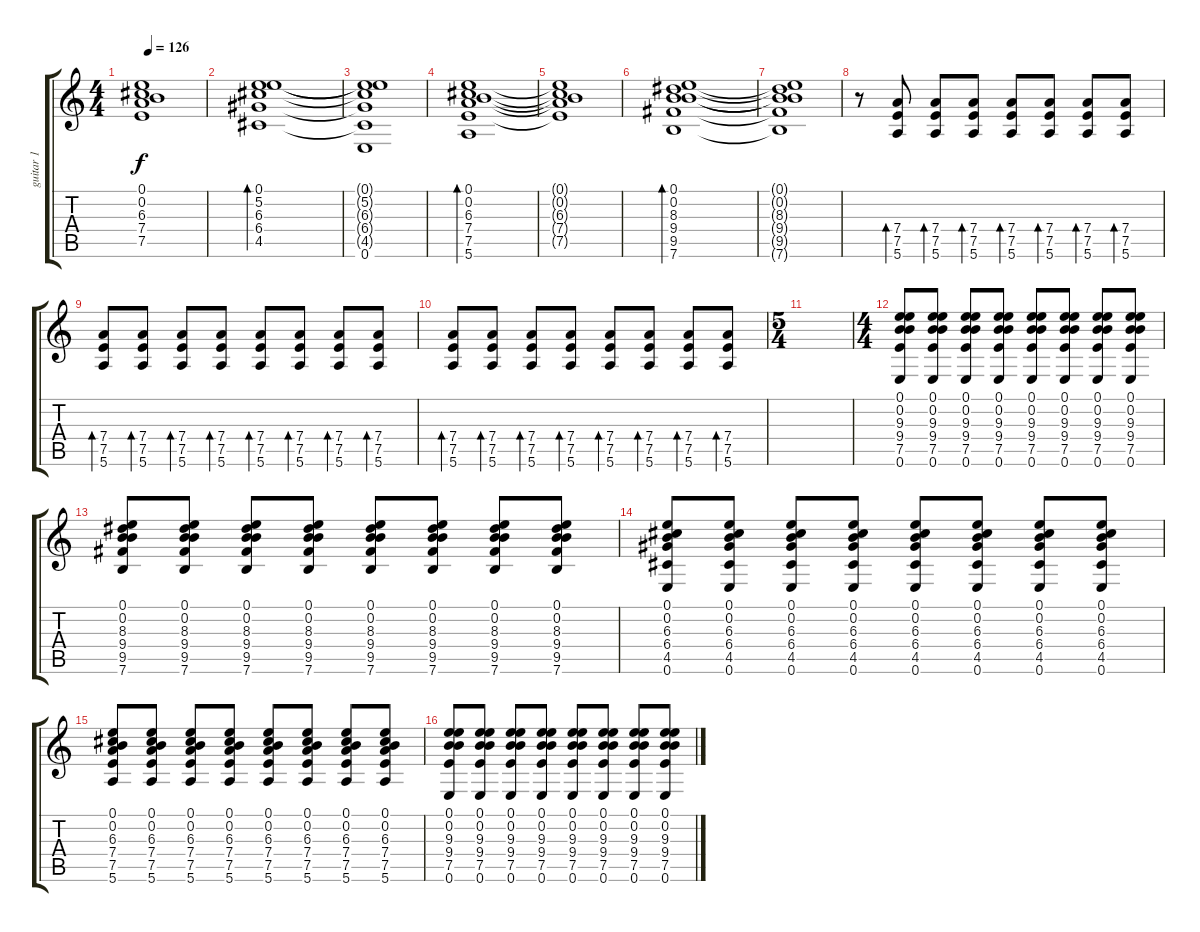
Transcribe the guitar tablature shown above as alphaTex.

\track ("guitar 1" "guitar 1") {instrument overdrivenguitar}
\staff {score tabs}
\tuning (E4 B3 G3 D3 A2 E2) {hide}
\ts (4 4)
\tempo 126
\clef g2
\ks c
(0.1{t} 0.2{t} 6.3{t} 7.4{t} 7.5{t}).1{dy f} |
(0.1 5.2 6.3 6.4 4.5).1{bd 240} |
(0.1{t} 5.2{t} 6.3{t} 6.4{t} 4.5{t} 0.6).1 |
(0.1 0.2 6.3 7.4 7.5 5.6).1{bd 240} |
(0.1{t} 0.2{t} 6.3{t} 7.4{t} 7.5{t}).1 |
(0.1 0.2 8.3 9.4 9.5 7.6).1{bd 240} |
(0.1{t} 0.2{t} 8.3{t} 9.4{t} 9.5{t} 7.6{t}).1 |
r.8{volume 13} (7.4 7.5 5.6).8{bd 60} (7.4 7.5 5.6).8{bd 60} (7.4 7.5 5.6).8{bd 60} (7.4 7.5 5.6).8{bd 60} (7.4 7.5 5.6).8{bd 60} (7.4 7.5 5.6).8{bd 60} (7.4 7.5 5.6).8{bd 60} |
(7.4 7.5 5.6).8{bd 60} (7.4 7.5 5.6).8{bd 60} (7.4 7.5 5.6).8{bd 60} (7.4 7.5 5.6).8{bd 60} (7.4 7.5 5.6).8{bd 60} (7.4 7.5 5.6).8{bd 60} (7.4 7.5 5.6).8{bd 60} (7.4 7.5 5.6).8{bd 60} |
(7.4 7.5 5.6).8{bd 60} (7.4 7.5 5.6).8{bd 60} (7.4 7.5 5.6).8{bd 60} (7.4 7.5 5.6).8{bd 60} (7.4 7.5 5.6).8{bd 60} (7.4 7.5 5.6).8{bd 60} (7.4 7.5 5.6).8{bd 60} (7.4 7.5 5.6).8{bd 60} |
\ts (5 4)
|
\ts (4 4)
(0.1 0.2 9.3 9.4 7.5 0.6).8{volume 13} (0.1 0.2 9.3 9.4 7.5 0.6).8 (0.1 0.2 9.3 9.4 7.5 0.6).8 (0.1 0.2 9.3 9.4 7.5 0.6).8 (0.1 0.2 9.3 9.4 7.5 0.6).8 (0.1 0.2 9.3 9.4 7.5 0.6).8 (0.1 0.2 9.3 9.4 7.5 0.6).8 (0.1 0.2 9.3 9.4 7.5 0.6).8 |
(0.1 0.2 8.3 9.4 9.5 7.6).8 (0.1 0.2 8.3 9.4 9.5 7.6).8 (0.1 0.2 8.3 9.4 9.5 7.6).8 (0.1 0.2 8.3 9.4 9.5 7.6).8 (0.1 0.2 8.3 9.4 9.5 7.6).8 (0.1 0.2 8.3 9.4 9.5 7.6).8 (0.1 0.2 8.3 9.4 9.5 7.6).8 (0.1 0.2 8.3 9.4 9.5 7.6).8 |
(0.1 0.2 6.3 6.4 4.5 0.6).8 (0.1 0.2 6.3 6.4 4.5 0.6).8 (0.1 0.2 6.3 6.4 4.5 0.6).8 (0.1 0.2 6.3 6.4 4.5 0.6).8 (0.1 0.2 6.3 6.4 4.5 0.6).8 (0.1 0.2 6.3 6.4 4.5 0.6).8 (0.1 0.2 6.3 6.4 4.5 0.6).8 (0.1 0.2 6.3 6.4 4.5 0.6).8 |
(0.1 0.2 6.3 7.4 7.5 5.6).8 (0.1 0.2 6.3 7.4 7.5 5.6).8 (0.1 0.2 6.3 7.4 7.5 5.6).8 (0.1 0.2 6.3 7.4 7.5 5.6).8 (0.1 0.2 6.3 7.4 7.5 5.6).8 (0.1 0.2 6.3 7.4 7.5 5.6).8 (0.1 0.2 6.3 7.4 7.5 5.6).8 (0.1 0.2 6.3 7.4 7.5 5.6).8 |
(0.1 0.2 9.3 9.4 7.5 0.6).8{volume 13} (0.1 0.2 9.3 9.4 7.5 0.6).8 (0.1 0.2 9.3 9.4 7.5 0.6).8 (0.1 0.2 9.3 9.4 7.5 0.6).8 (0.1 0.2 9.3 9.4 7.5 0.6).8 (0.1 0.2 9.3 9.4 7.5 0.6).8 (0.1 0.2 9.3 9.4 7.5 0.6).8 (0.1 0.2 9.3 9.4 7.5 0.6).8
